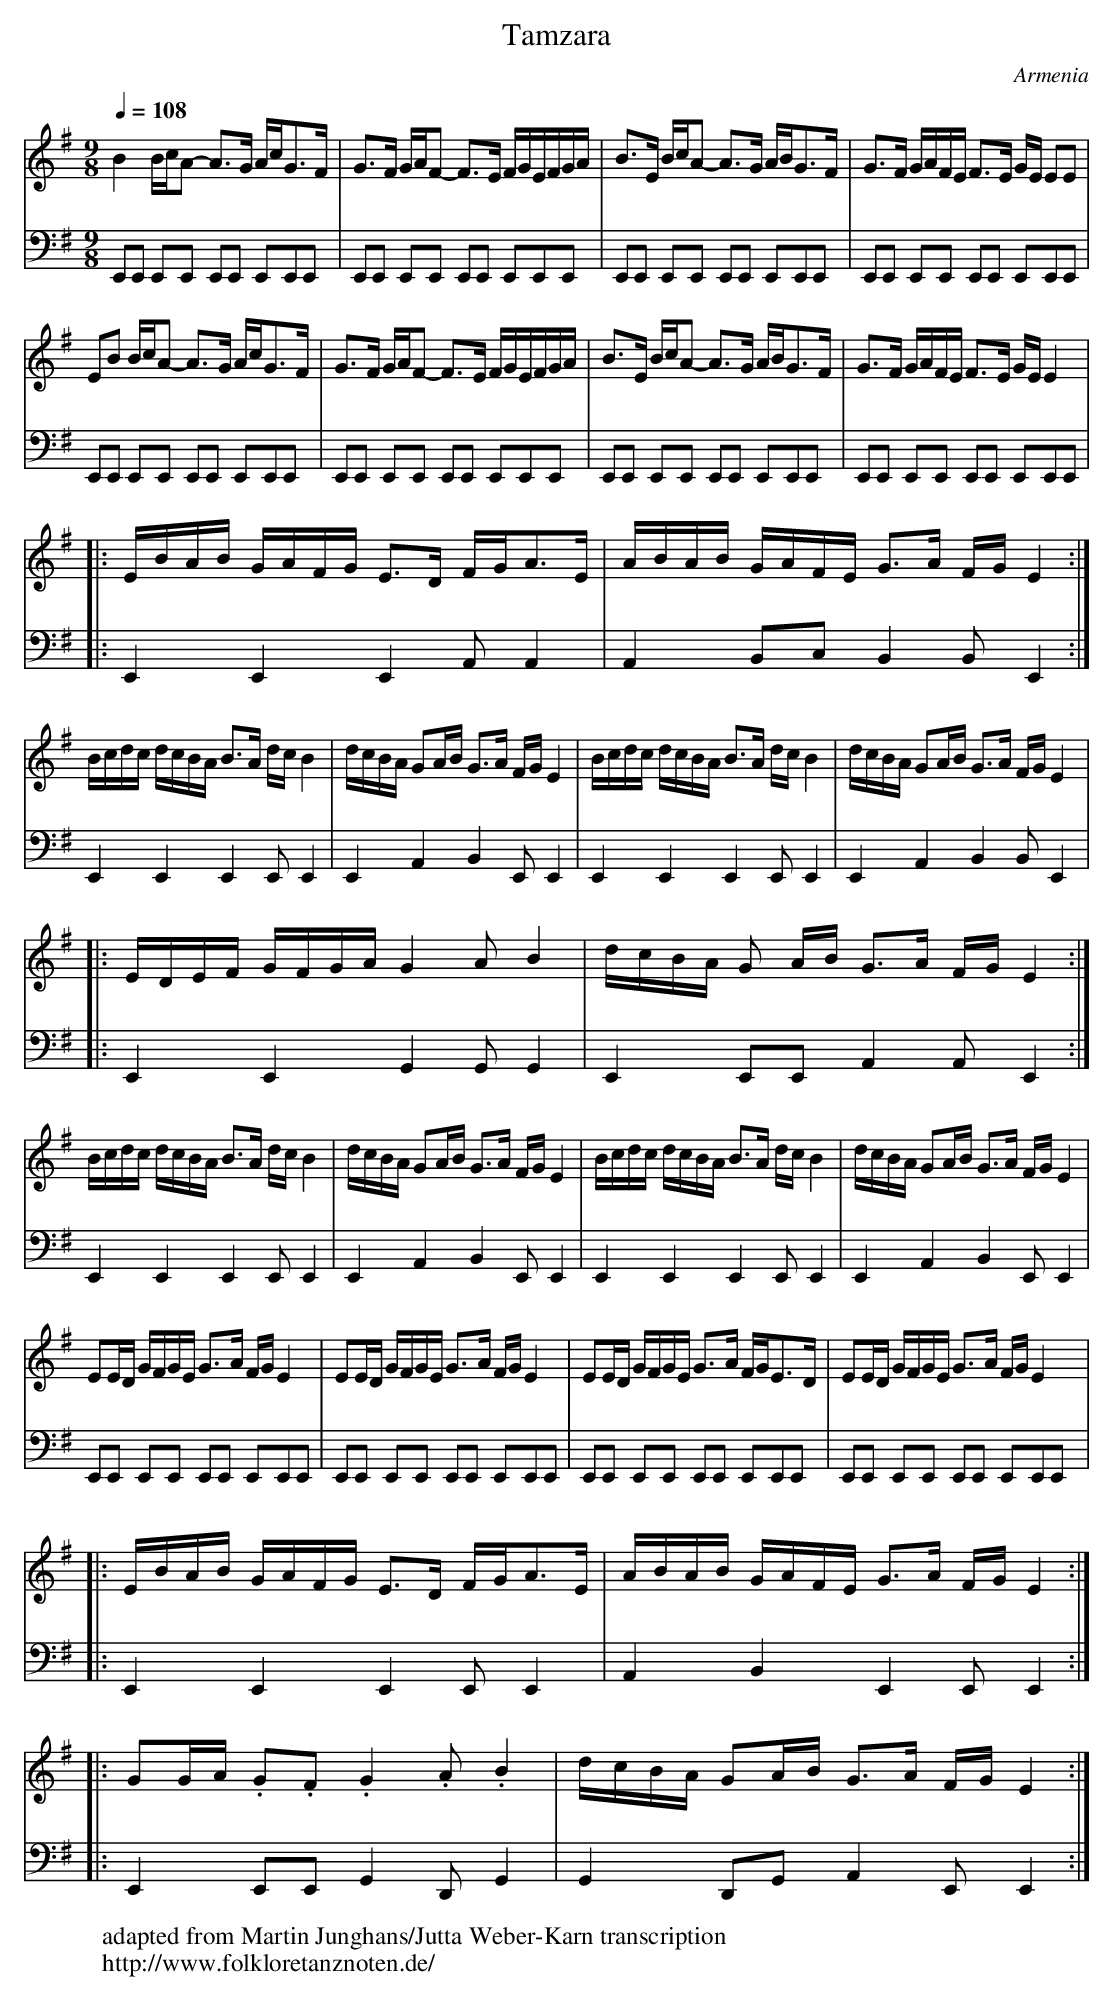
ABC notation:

X:1
T: Tamzara
O: Armenia
W: adapted from Martin Junghans/Jutta Weber-Karn transcription
W: http://www.folkloretanznoten.de/
M: 9/8
L: 1/16
K: Em
Q:1/4=108
V:1
B4 BcA2- A3G AcG3F|G3F GAF2- F3E FGEFGA|B3E BcA2- A3G ABG3F|G3F GAFE F3E GE E2E2|
V:2
E,,2E,,2 E,,2E,,2 E,,2E,,2 E,,2E,,2E,,2| E,,2E,,2 E,,2E,,2 E,,2E,,2 E,,2E,,2E,,2|\
E,,2E,,2 E,,2E,,2 E,,2E,,2 E,,2E,,2E,,2| E,,2E,,2 E,,2E,,2 E,,2E,,2 E,,2E,,2E,,2|
V:1
E2B2 BcA2- A3G AcG3F|G3F GAF2- F3E FGEFGA|B3E BcA2- A3G ABG3F|G3F GAFE F3E GE E4|
V:2
E,,2E,,2 E,,2E,,2 E,,2E,,2 E,,2E,,2E,,2| E,,2E,,2 E,,2E,,2 E,,2E,,2 E,,2E,,2E,,2|\
E,,2E,,2 E,,2E,,2 E,,2E,,2 E,,2E,,2E,,2| E,,2E,,2 E,,2E,,2 E,,2E,,2 E,,2E,,2E,,2|
V:1
|:EBAB GAFG E3D FGA3E|ABAB GAFE G3A FG E4:|
V:2
|:E,,4 E,,4 E,,4 A,,2 A,,4|A,,4 B,,2C,2 B,,4 B,,2 E,,4:|
V:1
Bcdc dcBA B3A dc B4|dcBA G2AB G3A FG E4|Bcdc dcBA B3A dc B4|dcBA G2AB G3A FG E4|:
V:2
E,,4 E,,4 E,,4 E,,2 E,,4|E,,4 A,,4 B,,4 E,,2 E,,4|\
E,,4 E,,4 E,,4 E,,2 E,,4|E,,4 A,,4 B,,4 B,,2 E,,4|:
V:1
EDEF GFGA G4 A2 B4|dcBA G2 AB G3A FG E4:|
V:2
E,,4 E,,4 G,,4 G,,2 G,,4|E,,4 E,,2E,,2 A,,4 A,,2 E,,4:|
V:1
Bcdc dcBA B3A dc B4|dcBA G2AB G3A FG E4|Bcdc dcBA B3A dc B4|dcBA G2AB G3A FG E4|
V:2
E,,4 E,,4 E,,4 E,,2 E,,4| E,,4 A,,4 B,,4 E,,2 E,,4|\
E,,4 E,,4 E,,4 E,,2 E,,4| E,,4 A,,4 B,,4 E,,2 E,,4|
V:1
E2ED GFGE G3A FG E4|E2ED GFGE G3A FG E4|E2ED GFGE G3A FGE3D|E2ED GFGE G3A FG E4|:
V:2
E,,2E,,2 E,,2E,,2 E,,2E,,2 E,,2E,,2E,,2| E,,2E,,2 E,,2E,,2 E,,2E,,2 E,,2E,,2E,,2|\
E,,2E,,2 E,,2E,,2 E,,2E,,2 E,,2E,,2E,,2| E,,2E,,2 E,,2E,,2 E,,2E,,2 E,,2E,,2E,,2|:
V:1
EBAB GAFG E3D FGA3E|ABAB GAFE G3A FG E4::
V:2
E,,4 E,,4 E,,4 E,,2 E,,4|A,,4 B,,4 E,,4 E,,2 E,,4::
V:1
G2GA .G2.F2 .G4 .A2 .B4|dcBA G2AB G3A FG E4:|
V:2
E,,4 E,,2E,,2 G,,4 D,,2 G,,4|G,,4 D,,2G,,2 A,,4 E,,2 E,,4:|
